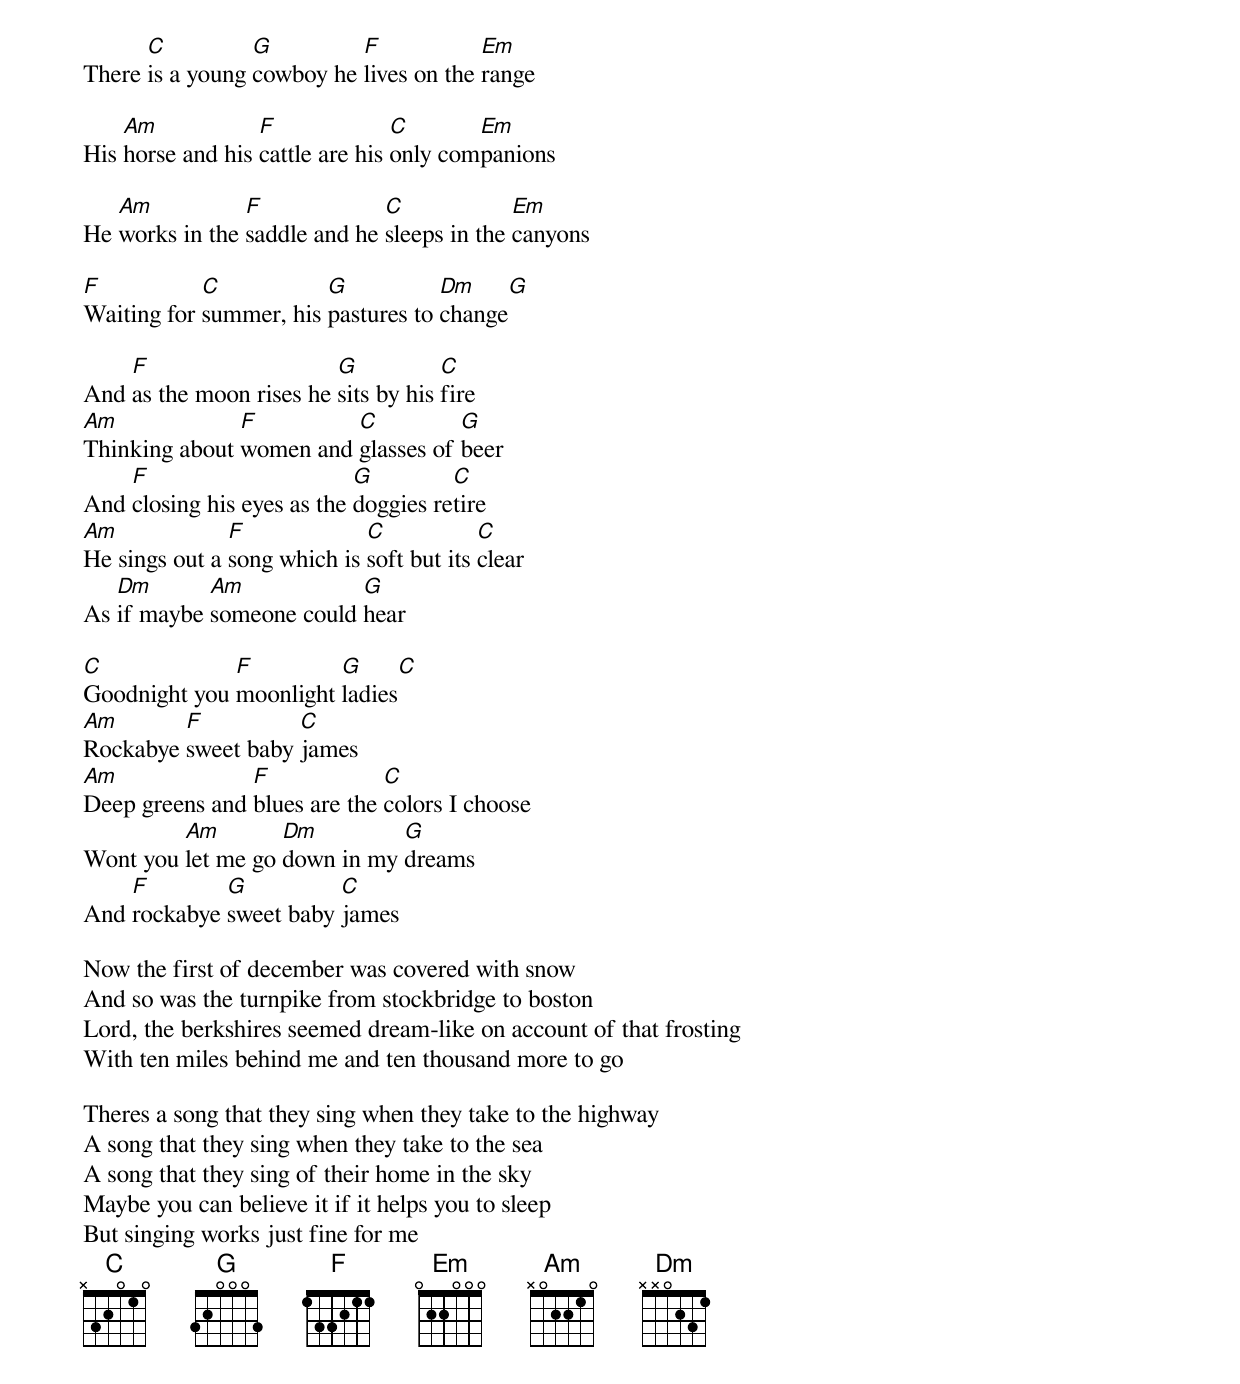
      C          G         F            Em
There is a young cowboy he lives on the range

    Am            F              C       Em
His horse and his cattle are his only companions

   Am           F             C             Em
He works in the saddle and he sleeps in the canyons

F           C           G           Dm      G
Waiting for summer, his pastures to change

    F                    G           C
And as the moon rises he sits by his fire
Am             F         C          G
Thinking about women and glasses of beer
    F                       G         C
And closing his eyes as the doggies retire
Am             F             C            C
He sings out a song which is soft but its clear
   Dm       Am            G
As if maybe someone could hear

C             F         G     C
Goodnight you moonlight ladies
Am       F          C
Rockabye sweet baby james
Am              F             C
Deep greens and blues are the colors I choose
         Am        Dm         G
Wont you let me go down in my dreams
    F        G          C
And rockabye sweet baby james

Now the first of december was covered with snow
And so was the turnpike from stockbridge to boston
Lord, the berkshires seemed dream-like on account of that frosting
With ten miles behind me and ten thousand more to go

Theres a song that they sing when they take to the highway
A song that they sing when they take to the sea
A song that they sing of their home in the sky
Maybe you can believe it if it helps you to sleep
But singing works just fine for me
